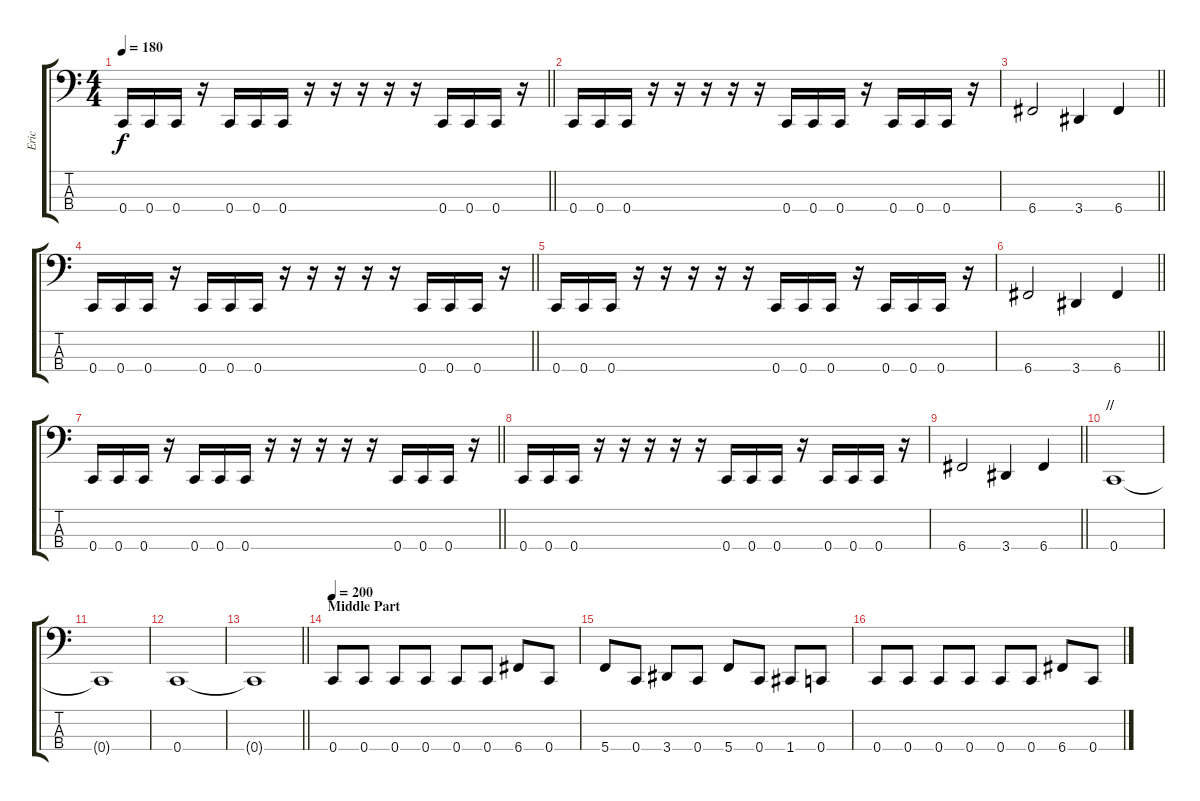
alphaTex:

\track ("Eric" "Eric") {instrument electricbassfinger}
\staff {score tabs}
\tuning (F2 C2 G1 C1) {hide}
\ts (4 4)
\tempo 180
\clef f4
\barLineRight lightlight
\ks c
0.4.16{dy f} 0.4.16 0.4.16 r.16 0.4.16 0.4.16 0.4.16 r.16 r.16 r.16 r.16 r.16 0.4.16 0.4.16 0.4.16 r.16 |
0.4.16 0.4.16 0.4.16 r.16 r.16 r.16 r.16 r.16 0.4.16 0.4.16 0.4.16 r.16 0.4.16 0.4.16 0.4.16 r.16 |
\barLineRight lightlight
6.4.2 3.4.4 6.4.4 |
\barLineRight lightlight
0.4.16 0.4.16 0.4.16 r.16 0.4.16 0.4.16 0.4.16 r.16 r.16 r.16 r.16 r.16 0.4.16 0.4.16 0.4.16 r.16 |
0.4.16 0.4.16 0.4.16 r.16 r.16 r.16 r.16 r.16 0.4.16 0.4.16 0.4.16 r.16 0.4.16 0.4.16 0.4.16 r.16 |
\barLineRight lightlight
6.4.2 3.4.4 6.4.4 |
\barLineRight lightlight
0.4.16 0.4.16 0.4.16 r.16 0.4.16 0.4.16 0.4.16 r.16 r.16 r.16 r.16 r.16 0.4.16 0.4.16 0.4.16 r.16 |
0.4.16 0.4.16 0.4.16 r.16 r.16 r.16 r.16 r.16 0.4.16 0.4.16 0.4.16 r.16 0.4.16 0.4.16 0.4.16 r.16 |
\barLineRight lightlight
6.4.2 3.4.4 6.4.4 |
\section ("" "//")
0.4.1 |
0.4{t}.1 |
0.4.1 |
\barLineRight lightlight
0.4{t}.1 |
\section ("" "Middle Part")
\tempo 200
0.4.8 0.4.8 0.4.8 0.4.8 0.4.8 0.4.8 6.4.8 0.4.8 |
5.4.8 0.4.8 3.4.8 0.4.8 5.4.8 0.4.8 1.4.8 0.4.8 |
0.4.8 0.4.8 0.4.8 0.4.8 0.4.8 0.4.8 6.4.8 0.4.8
